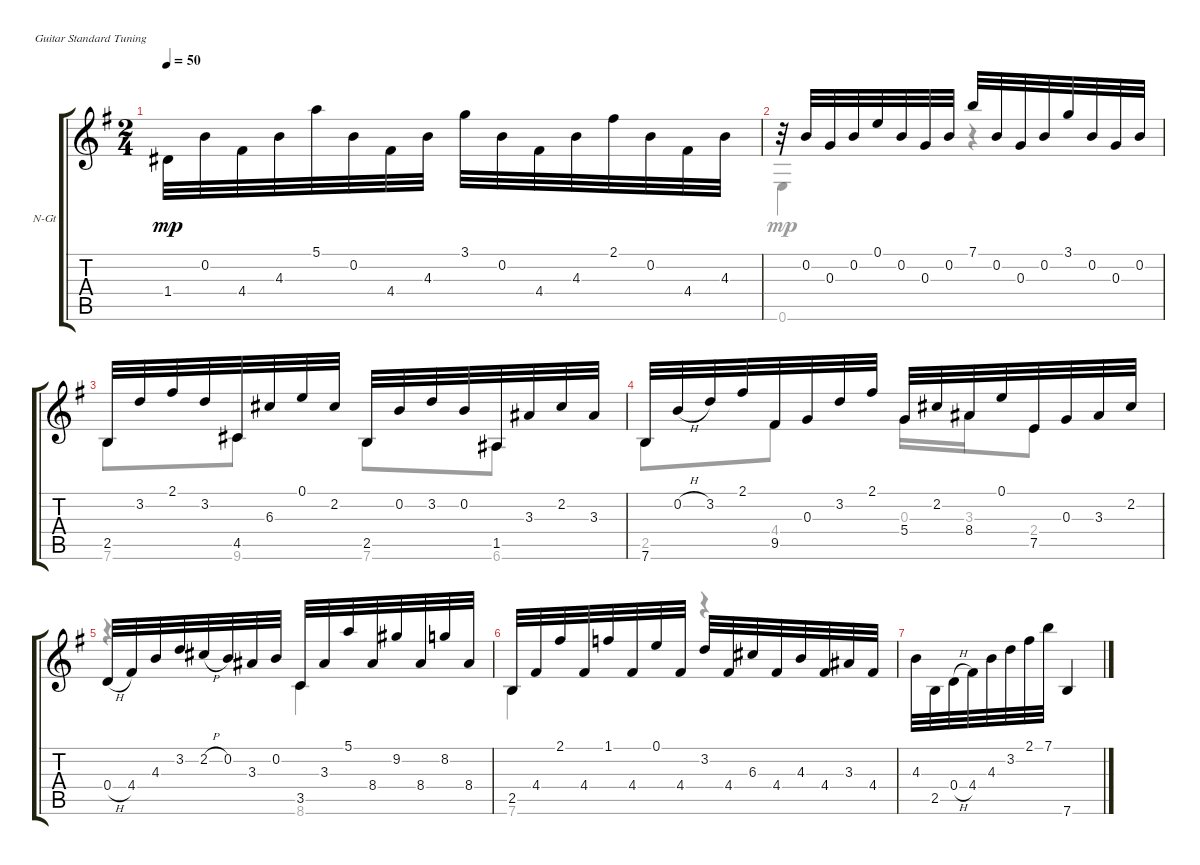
\defaultSystemsLayout 4
\bracketExtendMode groupsimilarinstruments
\firstSystemTrackNameOrientation horizontal
\otherSystemsTrackNameOrientation horizontal
\track ("Nylon Guitar" "N-Gt") {instrument acousticguitarnylon}
\staff {score tabs}
\tuning (E4 B3 G3 D3 A2 E2)
\voice
\ts (2 4)
\tempo 50
\clef g2
\ks g
1.4.32{dy mp} 0.2.32 4.4.32 4.3.32 5.1.32 0.2.32 4.4.32 4.3.32 3.1.32 0.2.32 4.4.32 4.3.32 2.1.32 0.2.32 4.4.32 4.3.32 |
r.32 0.2.32 0.3.32 0.2.32 0.1.32 0.2.32 0.3.32 0.2.32 7.1.32 0.2.32 0.3.32 0.2.32 3.1.32 0.2.32 0.3.32 0.2.32 |
2.5.32 3.2.32 2.1.32 3.2.32 4.5.32 6.3.32 0.1.32 2.2.32 2.5.32 0.2.32 3.2.32 0.2.32 1.5.32 3.3.32 2.2.32 3.3.32 |
7.6.32 0.2{h}.32 3.2.32 2.1.32 9.5.32 0.3.32 3.2.32 2.1.32 5.4.32 2.2.32 8.4.32 0.1.32 7.5.32 0.3.32 3.3.32 2.2.32 |
0.4{h}.32 4.4.32 4.3.32 3.2.32 2.2{h}.32 0.2.32 3.3.32 0.2.32 3.5.32 3.3.32 5.1.32 8.4.32 9.2.32 8.4.32 8.2.32 8.4.32 |
2.5.32 4.4.32 2.1.32 4.4.32 1.1.32 4.4.32 0.1.32 4.4.32 3.2.32 4.4.32 6.3.32 4.4.32 4.3.32 4.4.32 3.3.32 4.4.32 |
4.3.32 2.5.32 0.4{h}.32 4.4.32 4.3.32 3.2.32 2.1.32 7.1.32 7.6.4
\voice
\clef g2
\ottava regular
\simile none
\ks g
|
0.6.4 r.4 |
7.6.8 9.6.8 7.6.8 6.6.8 |
2.5.8 4.4.8 0.3.16 3.3.16 2.4.8 |
r.4 8.6.4 |
7.6.4 r.4 |
